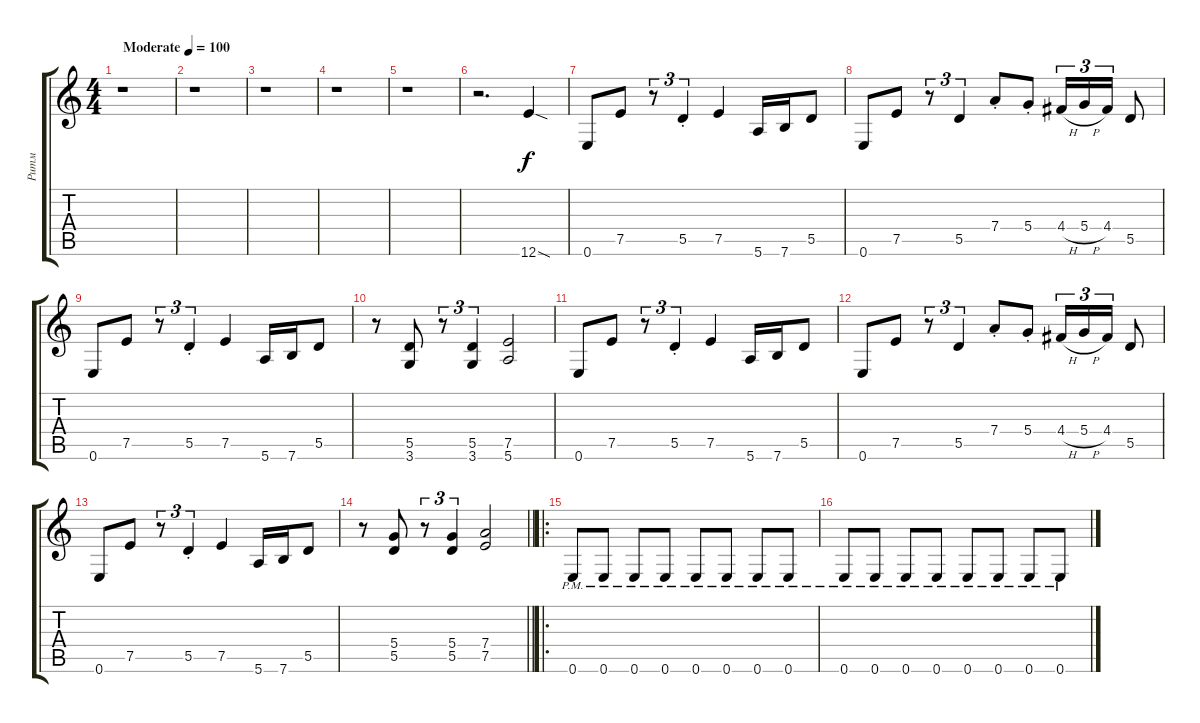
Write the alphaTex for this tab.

\track ("Ритм" "Ритм") {instrument distortionguitar}
\staff {score tabs}
\tuning (E4 B3 G3 D3 A2 E2) {hide}
\ts (4 4)
\tempo (100 "Moderate")
\clef g2
\ks c
r.1{dy f instrument distortionguitar} |
r.1 |
r.1 |
r.1 |
r.1 |
r.2{d} 12.6{sod}.4 |
0.6.8 7.5.8 r.8{tu (3 2)} 5.5{st}.4{tu (3 2)} 7.5.4 5.6.16 7.6.16 5.5.8 |
0.6.8 7.5.8 r.8{tu (3 2)} 5.5.4{tu (3 2)} 7.4{st}.8 5.4{st}.8 4.4{h}.16{tu (3 2)} 5.4{h}.16{tu (3 2)} 4.4.16{tu (3 2)} 5.5.8 |
0.6.8 7.5.8 r.8{tu (3 2)} 5.5{st}.4{tu (3 2)} 7.5.4 5.6.16 7.6.16 5.5.8 |
r.8 (5.5 3.6).8 r.8{tu (3 2)} (5.5 3.6).4{tu (3 2)} (7.5 5.6).2 |
0.6.8 7.5.8 r.8{tu (3 2)} 5.5{st}.4{tu (3 2)} 7.5.4 5.6.16 7.6.16 5.5.8 |
0.6.8 7.5.8 r.8{tu (3 2)} 5.5.4{tu (3 2)} 7.4{st}.8 5.4{st}.8 4.4{h}.16{tu (3 2)} 5.4{h}.16{tu (3 2)} 4.4.16{tu (3 2)} 5.5.8 |
0.6.8 7.5.8 r.8{tu (3 2)} 5.5{st}.4{tu (3 2)} 7.5.4 5.6.16 7.6.16 5.5.8 |
\barLineRight lightlight
r.8 (5.4 5.5).8 r.8{tu (3 2)} (5.4 5.5).4{tu (3 2)} (7.4 7.5).2 |
\ro
0.6{pm}.8 0.6{pm}.8 0.6{pm}.8 0.6{pm}.8 0.6{pm}.8 0.6{pm}.8 0.6{pm}.8 0.6{pm}.8 |
0.6{pm}.8 0.6{pm}.8 0.6{pm}.8 0.6{pm}.8 0.6{pm}.8 0.6{pm}.8 0.6{pm}.8 0.6{pm}.8
